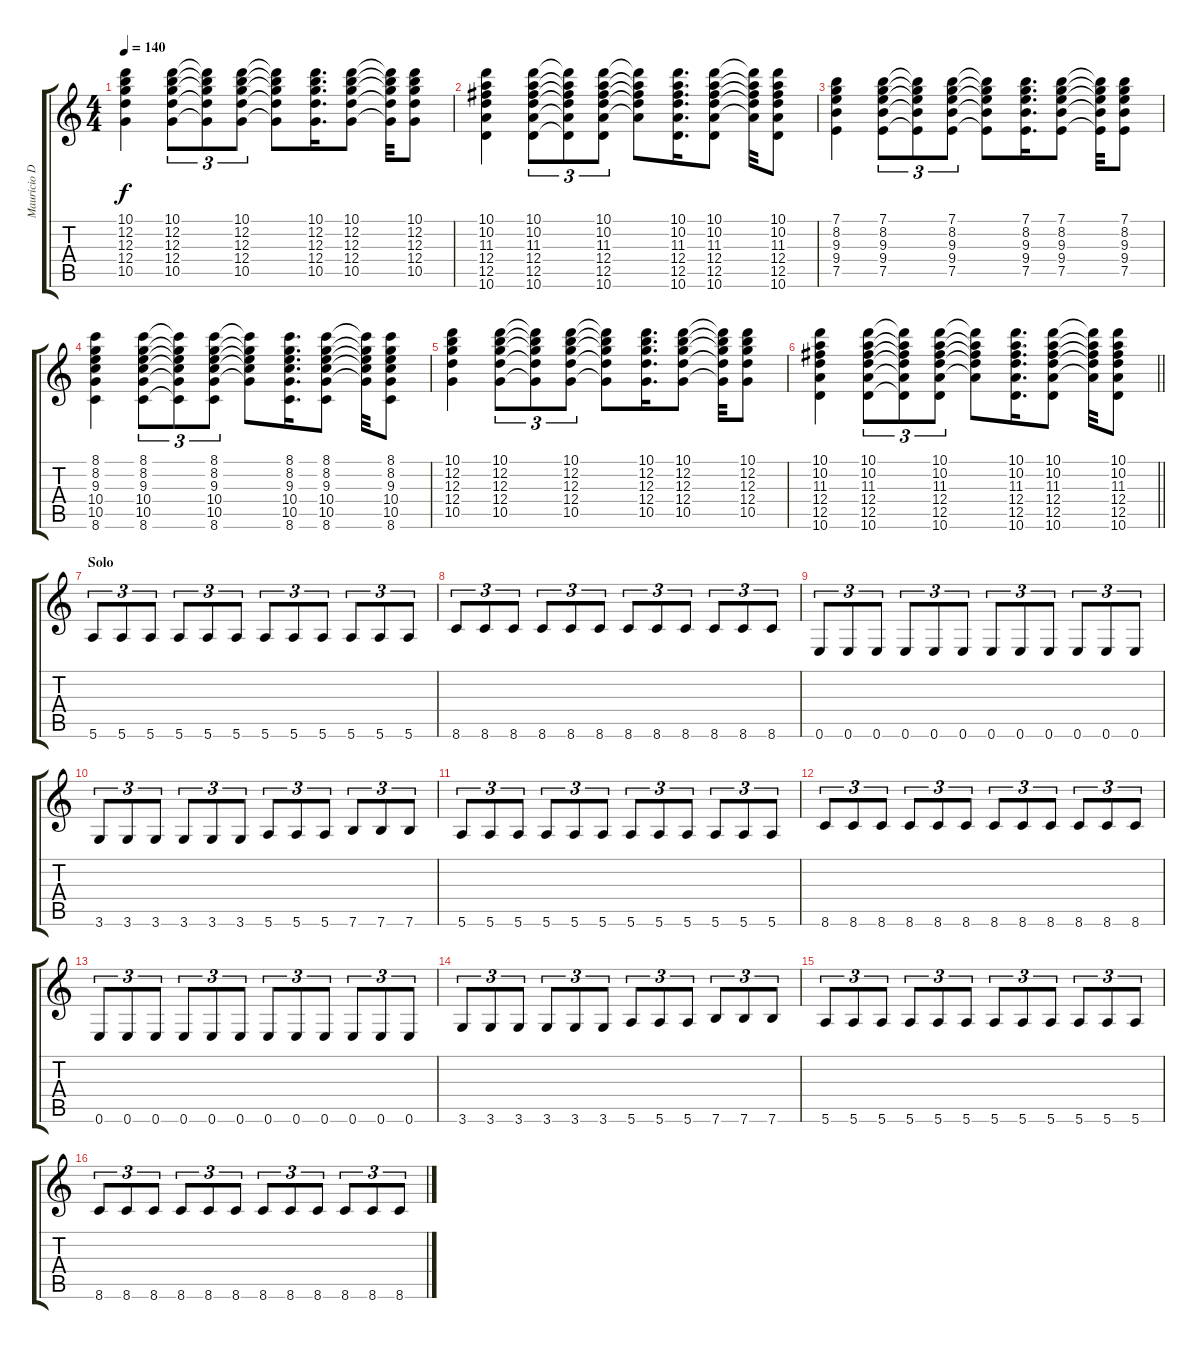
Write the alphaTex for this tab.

\track ("Mauricio Durán" "Mauricio D") {instrument overdrivenguitar}
\staff {score tabs}
\tuning (E4 B3 G3 D3 A2 E2) {hide}
\ts (4 4)
\tempo 140
\clef g2
\ks c
(10.1 12.2 12.3 12.4 10.5).4{dy f} (10.1 12.2 12.3 12.4 10.5).8{tu (3 2)} (10.1{t} 12.2{t} 12.3{t} 12.4{t} 10.5{t}).8{tu (3 2)} (10.1 12.2 12.3 12.4 10.5).8{tu (3 2)} (10.1{t} 12.2{t} 12.3{t} 12.4{t} 10.5{t}).8 (10.1 12.2 12.3 12.4 10.5).16{d} (10.1 12.2 12.3 12.4 10.5).8 (10.1{t} 12.2{t} 12.3{t} 12.4{t} 10.5{t}).32 (10.1 12.2 12.3 12.4 10.5).8 |
(10.1 10.2 11.3 12.4 12.5 10.6).4 (10.1 10.2 11.3 12.4 12.5 10.6).8{tu (3 2)} (10.1{t} 10.2{t} 11.3{t} 12.4{t} 12.5{t} 10.6{t}).8{tu (3 2)} (10.1 10.2 11.3 12.4 12.5 10.6).8{tu (3 2)} (10.1{t} 10.2{t} 11.3{t} 12.4{t} 12.5{t}).8 (10.1 10.2 11.3 12.4 12.5 10.6).16{d} (10.1 10.2 11.3 12.4 12.5 10.6).8 (10.1{t} 10.2{t} 11.3{t} 12.4{t} 12.5{t}).32 (10.1 10.2 11.3 12.4 12.5 10.6).8 |
(7.1 8.2 9.3 9.4 7.5).4 (7.1 8.2 9.3 9.4 7.5).8{tu (3 2)} (7.1{t} 8.2{t} 9.3{t} 9.4{t} 7.5{t}).8{tu (3 2)} (7.1 8.2 9.3 9.4 7.5).8{tu (3 2)} (7.1{t} 8.2{t} 9.3{t} 9.4{t} 7.5{t}).8 (7.1 8.2 9.3 9.4 7.5).16{d} (7.1 8.2 9.3 9.4 7.5).8 (7.1{t} 8.2{t} 9.3{t} 9.4{t} 7.5{t}).32 (7.1 8.2 9.3 9.4 7.5).8 |
(8.1 8.2 9.3 10.4 10.5 8.6).4 (8.1 8.2 9.3 10.4 10.5 8.6).8{tu (3 2)} (8.1{t} 8.2{t} 9.3{t} 10.4{t} 10.5{t} 8.6{t}).8{tu (3 2)} (8.1 8.2 9.3 10.4 10.5 8.6).8{tu (3 2)} (8.1{t} 8.2{t} 9.3{t} 10.4{t} 10.5{t}).8 (8.1 8.2 9.3 10.4 10.5 8.6).16{d} (8.1 8.2 9.3 10.4 10.5 8.6).8 (8.1{t} 8.2{t} 9.3{t} 10.4{t} 10.5{t}).32 (8.1 8.2 9.3 10.4 10.5 8.6).8 |
(10.1 12.2 12.3 12.4 10.5).4 (10.1 12.2 12.3 12.4 10.5).8{tu (3 2)} (10.1{t} 12.2{t} 12.3{t} 12.4{t} 10.5{t}).8{tu (3 2)} (10.1 12.2 12.3 12.4 10.5).8{tu (3 2)} (10.1{t} 12.2{t} 12.3{t} 12.4{t} 10.5{t}).8 (10.1 12.2 12.3 12.4 10.5).16{d} (10.1 12.2 12.3 12.4 10.5).8 (10.1{t} 12.2{t} 12.3{t} 12.4{t} 10.5{t}).32 (10.1 12.2 12.3 12.4 10.5).8 |
\barLineRight lightlight
(10.1 10.2 11.3 12.4 12.5 10.6).4 (10.1 10.2 11.3 12.4 12.5 10.6).8{tu (3 2)} (10.1{t} 10.2{t} 11.3{t} 12.4{t} 12.5{t} 10.6{t}).8{tu (3 2)} (10.1 10.2 11.3 12.4 12.5 10.6).8{tu (3 2)} (10.1{t} 10.2{t} 11.3{t} 12.4{t} 12.5{t}).8 (10.1 10.2 11.3 12.4 12.5 10.6).16{d} (10.1 10.2 11.3 12.4 12.5 10.6).8 (10.1{t} 10.2{t} 11.3{t} 12.4{t} 12.5{t}).32 (10.1 10.2 11.3 12.4 12.5 10.6).8 |
\section ("" "Solo")
5.6.8{tu (3 2) volume 8} 5.6.8{tu (3 2)} 5.6.8{tu (3 2)} 5.6.8{tu (3 2)} 5.6.8{tu (3 2)} 5.6.8{tu (3 2)} 5.6.8{tu (3 2)} 5.6.8{tu (3 2)} 5.6.8{tu (3 2)} 5.6.8{tu (3 2)} 5.6.8{tu (3 2)} 5.6.8{tu (3 2)} |
8.6.8{tu (3 2)} 8.6.8{tu (3 2)} 8.6.8{tu (3 2)} 8.6.8{tu (3 2)} 8.6.8{tu (3 2)} 8.6.8{tu (3 2)} 8.6.8{tu (3 2)} 8.6.8{tu (3 2)} 8.6.8{tu (3 2)} 8.6.8{tu (3 2)} 8.6.8{tu (3 2)} 8.6.8{tu (3 2)} |
0.6.8{tu (3 2)} 0.6.8{tu (3 2)} 0.6.8{tu (3 2)} 0.6.8{tu (3 2)} 0.6.8{tu (3 2)} 0.6.8{tu (3 2)} 0.6.8{tu (3 2)} 0.6.8{tu (3 2)} 0.6.8{tu (3 2)} 0.6.8{tu (3 2)} 0.6.8{tu (3 2)} 0.6.8{tu (3 2)} |
3.6.8{tu (3 2)} 3.6.8{tu (3 2)} 3.6.8{tu (3 2)} 3.6.8{tu (3 2)} 3.6.8{tu (3 2)} 3.6.8{tu (3 2)} 5.6.8{tu (3 2)} 5.6.8{tu (3 2)} 5.6.8{tu (3 2)} 7.6.8{tu (3 2)} 7.6.8{tu (3 2)} 7.6.8{tu (3 2)} |
5.6.8{tu (3 2)} 5.6.8{tu (3 2)} 5.6.8{tu (3 2)} 5.6.8{tu (3 2)} 5.6.8{tu (3 2)} 5.6.8{tu (3 2)} 5.6.8{tu (3 2)} 5.6.8{tu (3 2)} 5.6.8{tu (3 2)} 5.6.8{tu (3 2)} 5.6.8{tu (3 2)} 5.6.8{tu (3 2)} |
8.6.8{tu (3 2)} 8.6.8{tu (3 2)} 8.6.8{tu (3 2)} 8.6.8{tu (3 2)} 8.6.8{tu (3 2)} 8.6.8{tu (3 2)} 8.6.8{tu (3 2)} 8.6.8{tu (3 2)} 8.6.8{tu (3 2)} 8.6.8{tu (3 2)} 8.6.8{tu (3 2)} 8.6.8{tu (3 2)} |
0.6.8{tu (3 2)} 0.6.8{tu (3 2)} 0.6.8{tu (3 2)} 0.6.8{tu (3 2)} 0.6.8{tu (3 2)} 0.6.8{tu (3 2)} 0.6.8{tu (3 2)} 0.6.8{tu (3 2)} 0.6.8{tu (3 2)} 0.6.8{tu (3 2)} 0.6.8{tu (3 2)} 0.6.8{tu (3 2)} |
3.6.8{tu (3 2)} 3.6.8{tu (3 2)} 3.6.8{tu (3 2)} 3.6.8{tu (3 2)} 3.6.8{tu (3 2)} 3.6.8{tu (3 2)} 5.6.8{tu (3 2)} 5.6.8{tu (3 2)} 5.6.8{tu (3 2)} 7.6.8{tu (3 2)} 7.6.8{tu (3 2)} 7.6.8{tu (3 2)} |
5.6.8{tu (3 2)} 5.6.8{tu (3 2)} 5.6.8{tu (3 2)} 5.6.8{tu (3 2)} 5.6.8{tu (3 2)} 5.6.8{tu (3 2)} 5.6.8{tu (3 2)} 5.6.8{tu (3 2)} 5.6.8{tu (3 2)} 5.6.8{tu (3 2)} 5.6.8{tu (3 2)} 5.6.8{tu (3 2)} |
8.6.8{tu (3 2)} 8.6.8{tu (3 2)} 8.6.8{tu (3 2)} 8.6.8{tu (3 2)} 8.6.8{tu (3 2)} 8.6.8{tu (3 2)} 8.6.8{tu (3 2)} 8.6.8{tu (3 2)} 8.6.8{tu (3 2)} 8.6.8{tu (3 2)} 8.6.8{tu (3 2)} 8.6.8{tu (3 2)}
